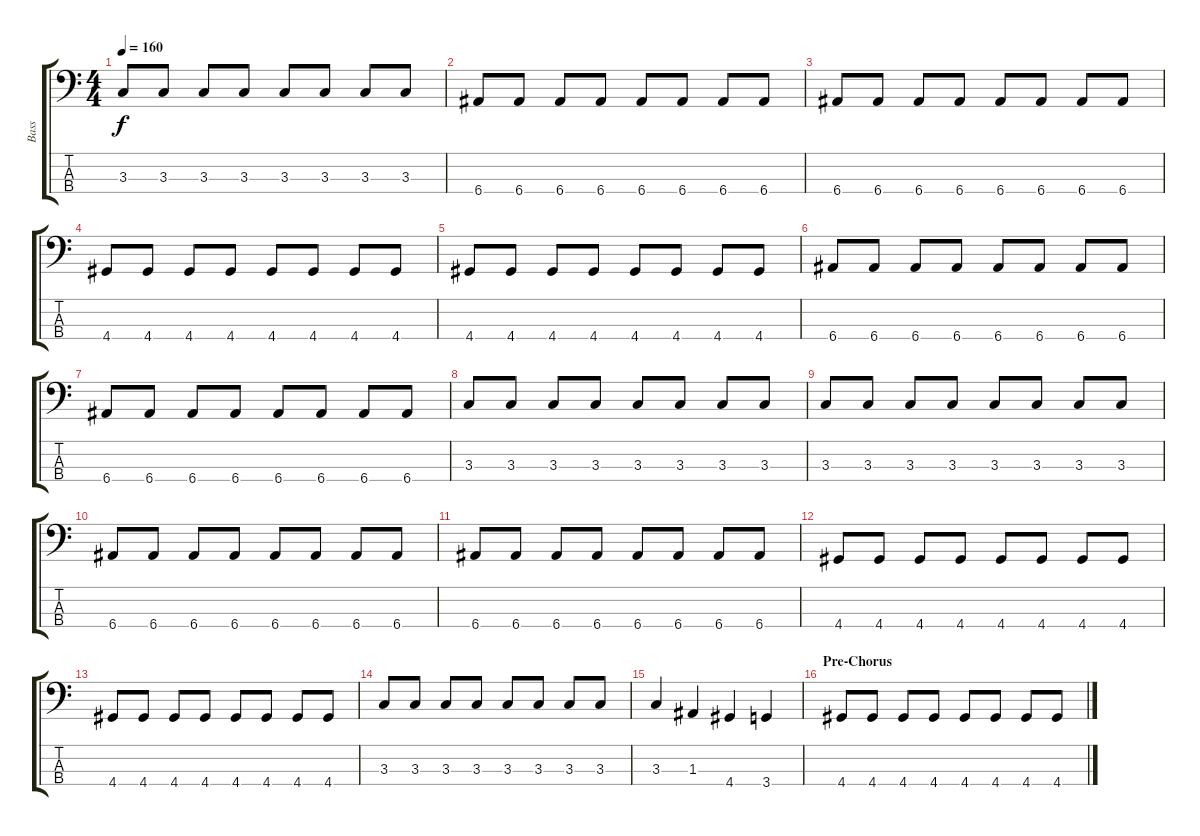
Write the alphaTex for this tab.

\track ("Bass" "Bass") {instrument electricbasspick}
\staff {score tabs}
\tuning (G2 D2 A1 E1) {hide}
\ts (4 4)
\tempo 160
\clef f4
\ks c
3.3.8{dy f} 3.3.8 3.3.8 3.3.8 3.3.8 3.3.8 3.3.8 3.3.8 |
6.4.8 6.4.8 6.4.8 6.4.8 6.4.8 6.4.8 6.4.8 6.4.8 |
6.4.8 6.4.8 6.4.8 6.4.8 6.4.8 6.4.8 6.4.8 6.4.8 |
4.4.8 4.4.8 4.4.8 4.4.8 4.4.8 4.4.8 4.4.8 4.4.8 |
4.4.8 4.4.8 4.4.8 4.4.8 4.4.8 4.4.8 4.4.8 4.4.8 |
6.4.8 6.4.8 6.4.8 6.4.8 6.4.8 6.4.8 6.4.8 6.4.8 |
6.4.8 6.4.8 6.4.8 6.4.8 6.4.8 6.4.8 6.4.8 6.4.8 |
3.3.8 3.3.8 3.3.8 3.3.8 3.3.8 3.3.8 3.3.8 3.3.8 |
3.3.8 3.3.8 3.3.8 3.3.8 3.3.8 3.3.8 3.3.8 3.3.8 |
6.4.8 6.4.8 6.4.8 6.4.8 6.4.8 6.4.8 6.4.8 6.4.8 |
6.4.8 6.4.8 6.4.8 6.4.8 6.4.8 6.4.8 6.4.8 6.4.8 |
4.4.8 4.4.8 4.4.8 4.4.8 4.4.8 4.4.8 4.4.8 4.4.8 |
4.4.8 4.4.8 4.4.8 4.4.8 4.4.8 4.4.8 4.4.8 4.4.8 |
3.3.8 3.3.8 3.3.8 3.3.8 3.3.8 3.3.8 3.3.8 3.3.8 |
3.3.4 1.3.4 4.4.4 3.4.4 |
\section ("" "Pre-Chorus")
4.4.8 4.4.8 4.4.8 4.4.8 4.4.8 4.4.8 4.4.8 4.4.8
